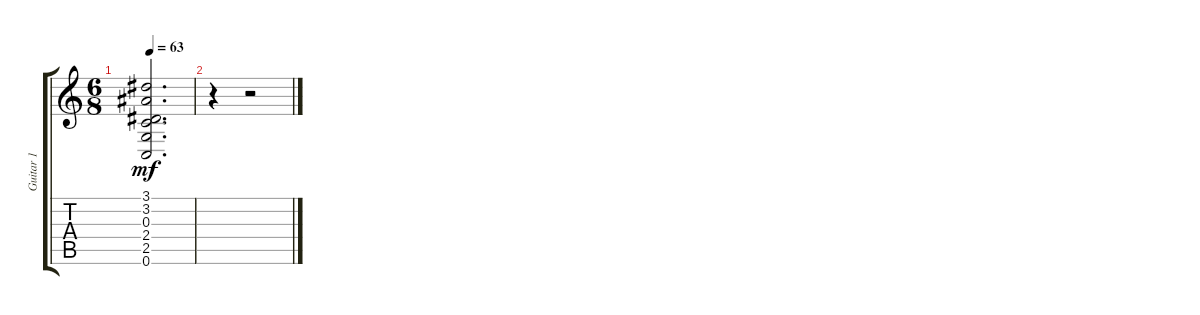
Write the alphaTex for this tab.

\track ("Guitar 1" "Guitar 1") {instrument acousticguitarnylon}
\staff {score tabs}
\tuning (C4 G3 Eb3 Bb2 F2 C2) {hide}
\ts (6 8)
\tempo 63
\clef g2
\ks c
(3.1{t} 3.2{t} 0.3{t} 2.4{t} 2.5{t} 0.6{t}).2{d dy mf} |
r.4 r.2
